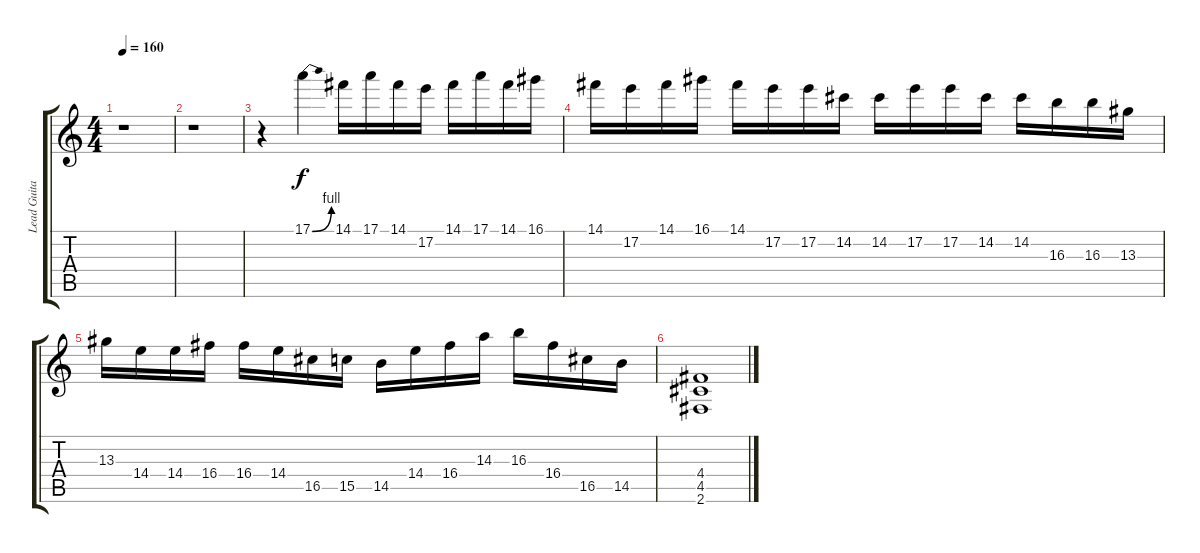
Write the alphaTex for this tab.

\track ("Lead Guitar" "Lead Guita") {instrument distortionguitar}
\staff {score tabs}
\tuning (E4 B3 G3 D3 A2 E2) {hide}
\ts (4 4)
\tempo 160
\clef g2
\ks c
r.1{dy f} |
r.1 |
r.4 17.1{be (bend 0 0 60 4)}.4 14.1.16 17.1.16 14.1.16 17.2.16 14.1.16 17.1.16 14.1.16 16.1.16 |
14.1.16 17.2.16 14.1.16 16.1.16 14.1.16 17.2.16 17.2.16 14.2.16 14.2.16 17.2.16 17.2.16 14.2.16 14.2.16 16.3.16 16.3.16 13.3.16 |
13.3.16 14.4.16 14.4.16 16.4.16 16.4.16 14.4.16 16.5.16 15.5.16 14.5.16 14.4.16 16.4.16 14.3.16 16.3.16 16.4.16 16.5.16 14.5.16 |
(4.4 4.5 2.6).1
